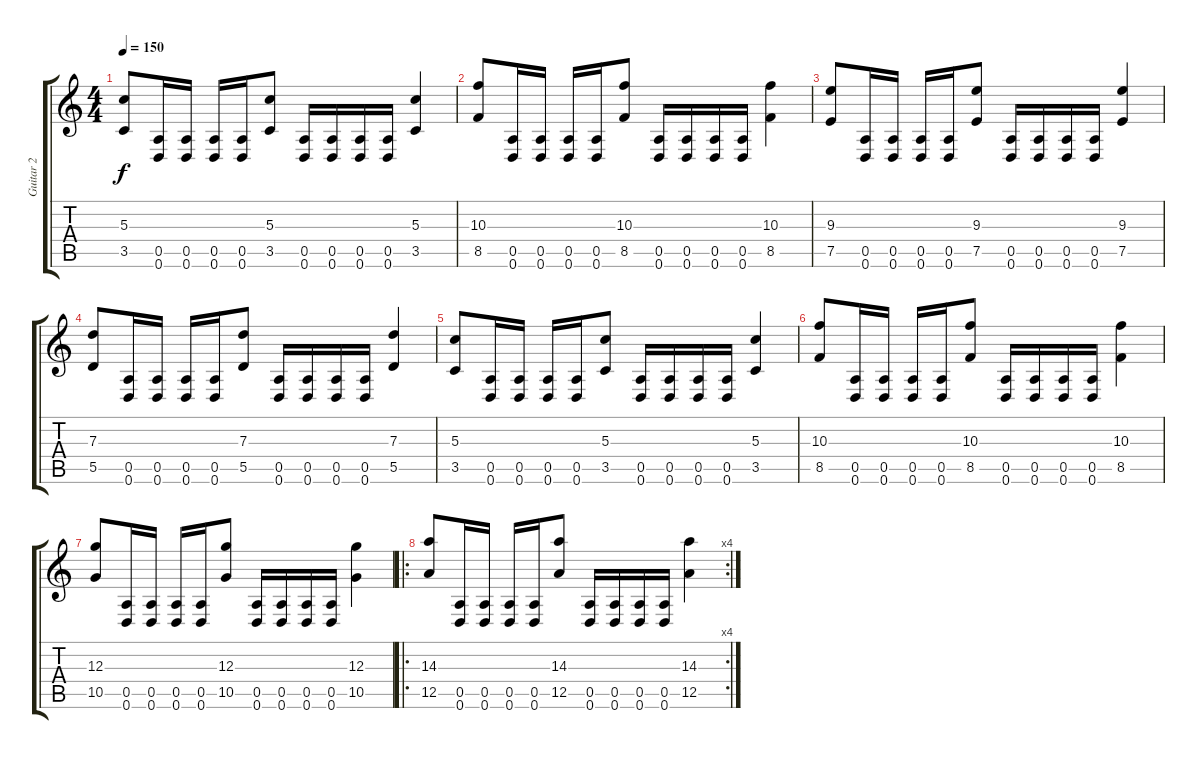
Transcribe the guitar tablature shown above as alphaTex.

\track ("Guitar 2" "Guitar 2") {instrument distortionguitar}
\staff {score tabs}
\tuning (E4 B3 G3 D3 A2 D2) {hide}
\ts (4 4)
\tempo 150
\clef g2
\ks c
(5.3 3.5).8{dy f} (0.5 0.6).16 (0.5 0.6).16 (0.5 0.6).16 (0.5 0.6).16 (5.3 3.5).8 (0.5 0.6).16 (0.5 0.6).16 (0.5 0.6).16 (0.5 0.6).16 (5.3 3.5).4 |
(10.3 8.5).8 (0.5 0.6).16 (0.5 0.6).16 (0.5 0.6).16 (0.5 0.6).16 (10.3 8.5).8 (0.5 0.6).16 (0.5 0.6).16 (0.5 0.6).16 (0.5 0.6).16 (10.3 8.5).4 |
(9.3 7.5).8 (0.5 0.6).16 (0.5 0.6).16 (0.5 0.6).16 (0.5 0.6).16 (9.3 7.5).8 (0.5 0.6).16 (0.5 0.6).16 (0.5 0.6).16 (0.5 0.6).16 (9.3 7.5).4 |
(7.3 5.5).8 (0.5 0.6).16 (0.5 0.6).16 (0.5 0.6).16 (0.5 0.6).16 (7.3 5.5).8 (0.5 0.6).16 (0.5 0.6).16 (0.5 0.6).16 (0.5 0.6).16 (7.3 5.5).4 |
(5.3 3.5).8 (0.5 0.6).16 (0.5 0.6).16 (0.5 0.6).16 (0.5 0.6).16 (5.3 3.5).8 (0.5 0.6).16 (0.5 0.6).16 (0.5 0.6).16 (0.5 0.6).16 (5.3 3.5).4 |
(10.3 8.5).8 (0.5 0.6).16 (0.5 0.6).16 (0.5 0.6).16 (0.5 0.6).16 (10.3 8.5).8 (0.5 0.6).16 (0.5 0.6).16 (0.5 0.6).16 (0.5 0.6).16 (10.3 8.5).4 |
(12.3 10.5).8 (0.5 0.6).16 (0.5 0.6).16 (0.5 0.6).16 (0.5 0.6).16 (12.3 10.5).8 (0.5 0.6).16 (0.5 0.6).16 (0.5 0.6).16 (0.5 0.6).16 (12.3 10.5).4 |
\ro
\rc 4
(14.3 12.5).8 (0.5 0.6).16 (0.5 0.6).16 (0.5 0.6).16 (0.5 0.6).16 (14.3 12.5).8 (0.5 0.6).16 (0.5 0.6).16 (0.5 0.6).16 (0.5 0.6).16 (14.3 12.5).4
